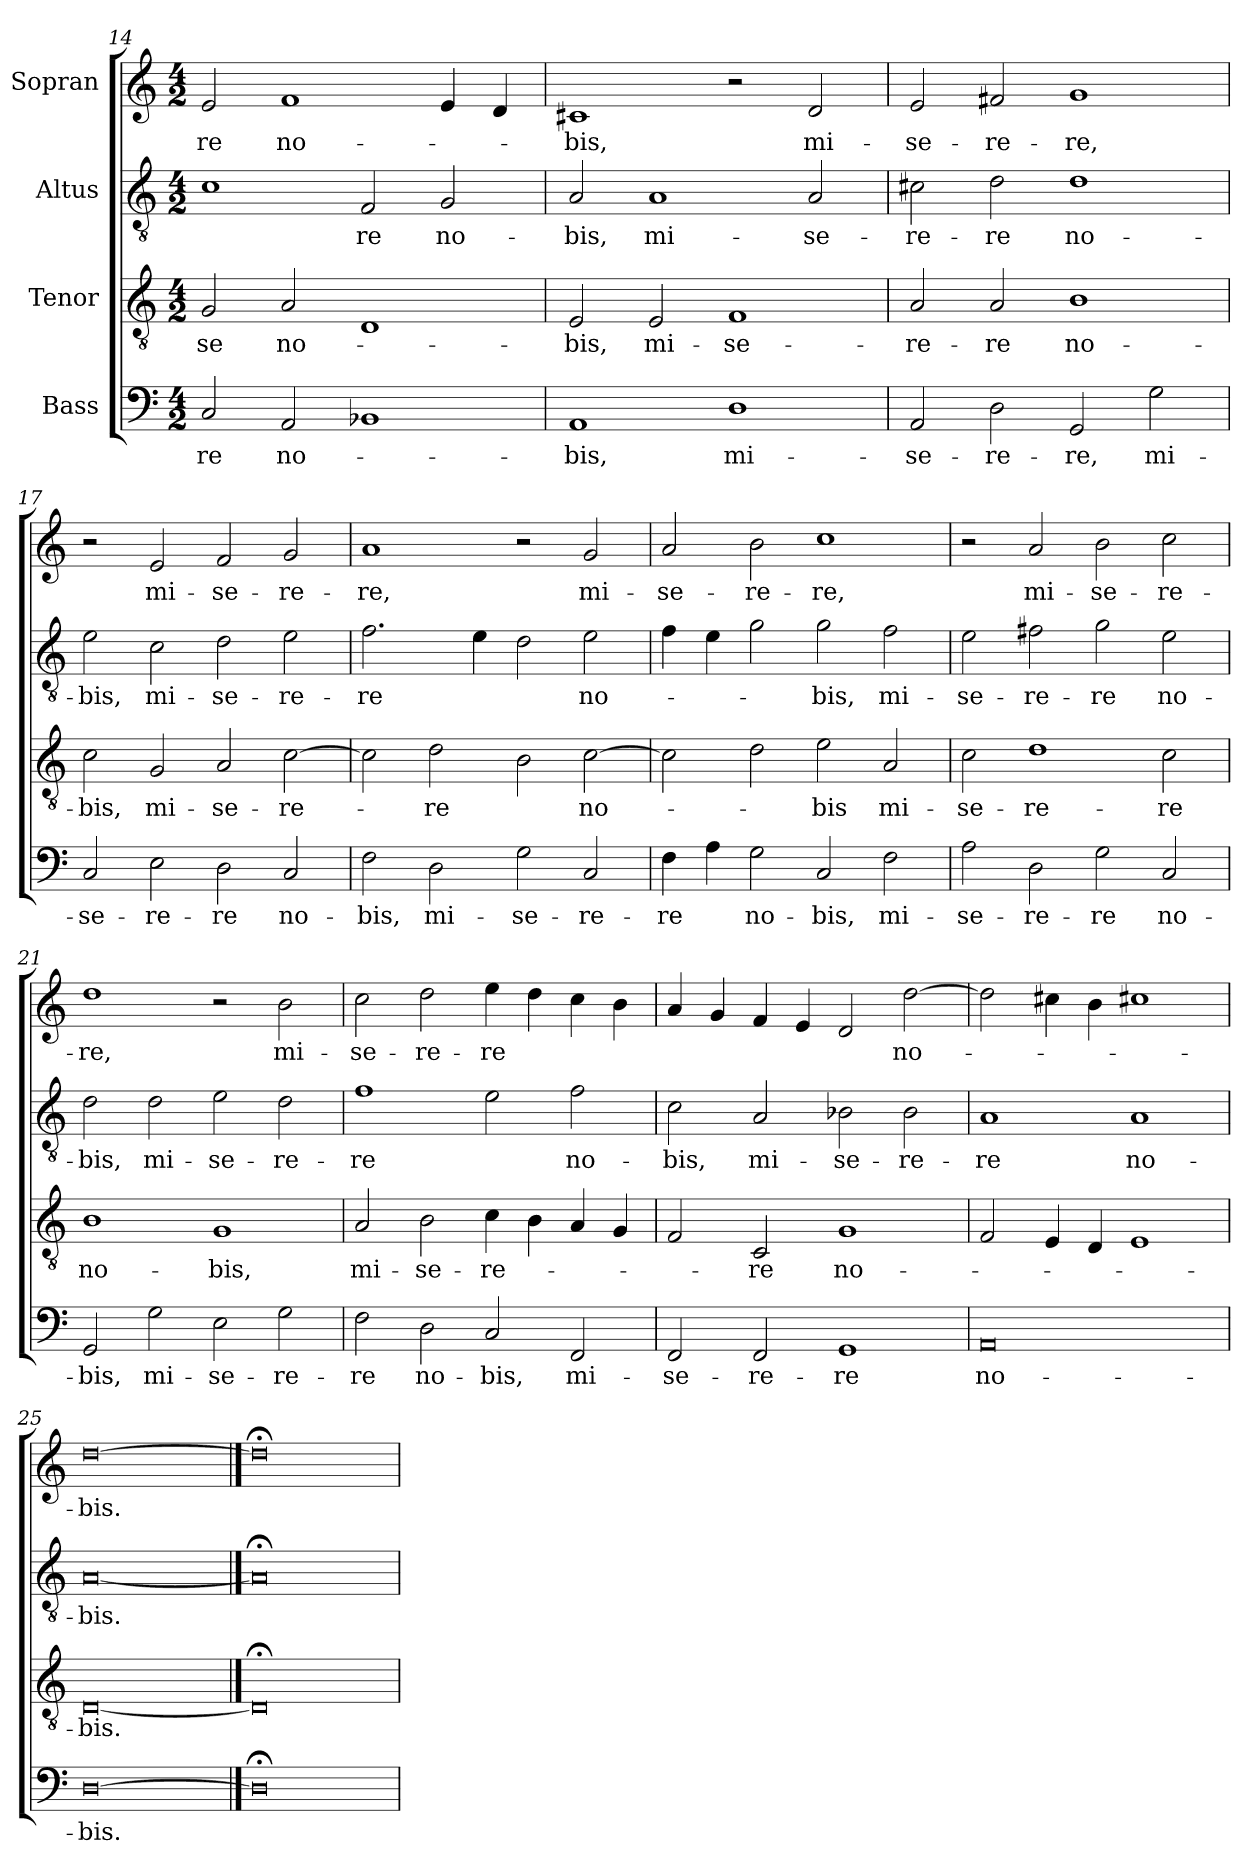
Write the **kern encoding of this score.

**kern	**text	**kern	**text	**kern	**text	**kern	**text
*part4	*part4	*part3	*part3	*part2	*part2	*part1	*part1
*staff4	*staff4	*staff3	*staff3	*staff2	*staff2	*staff1	*staff1
*I"Bass	*	*I"Tenor	*	*I"Altus	*	*I"Sopran	*
*clefF4	*	*clefGv2	*	*clefGv2	*	*clefG2	*
*k[]	*	*k[]	*	*k[]	*	*k[]	*
*M4/2	*	*M4/2	*	*M4/2	*	*M4/2	*
=14	=14	=14	=14	=14	=14	=14	=14
2C/	-re	2G/	-se	1c\	.	2e/	-re
2AA/	no-	2A/	no-	.	.	1f/	no-
1BB-X/	.	1D/	.	2F/	-re	.	.
.	.	.	.	2G/	no-	4e/	.
.	.	.	.	.	.	4d/	.
=15	=15	=15	=15	=15	=15	=15	=15
1AA/	-bis,	2E/	-bis,	2A/	-bis,	1c#X/	-bis,
.	.	2E/	mi-	1A/	mi-	.	.
1D\	mi-	1F/	-se-	.	.	2r	.
.	.	.	.	2A/	-se-	2d/	mi-
=16	=16	=16	=16	=16	=16	=16	=16
2AA/	-se-	2A/	-re-	2c#X\	-re-	2e/	-se-
2D\	-re-	2A/	-re	2d\	-re	2f#X/	-re-
2GG/	-re,	1B\	no-	1d\	no-	1g/	-re,
2G\	mi-	.	.	.	.	.	.
=17	=17	=17	=17	=17	=17	=17	=17
2C/	-se-	2c\	-bis,	2e\	-bis,	2r	.
2E\	-re-	2G/	mi-	2c\	mi-	2e/	mi-
2D\	-re	2A/	-se-	2d\	-se-	2f/	-se-
2C/	no-	[2c\	-re-	2e\	-re-	2g/	-re-
=18	=18	=18	=18	=18	=18	=18	=18
2F\	-bis,	2c\]	.	2.f\	-re	1a/	-re,
2D\	mi-	2d\	-re	.	.	.	.
.	.	.	.	4e\	.	.	.
2G\	-se-	2B\	.	2d\	.	2r	.
2C/	-re-	[2c\	no-	2e\	no-	2g/	mi-
=19	=19	=19	=19	=19	=19	=19	=19
4F\	-re	2c\]	.	4f\	.	2a/	-se-
4A\	.	.	.	4e\	.	.	.
2G\	no-	2d\	.	2g\	.	2b\	-re-
2C/	-bis,	2e\	-bis	2g\	-bis,	1cc\	-re,
2F\	mi-	2A/	mi-	2f\	mi-	.	.
=20	=20	=20	=20	=20	=20	=20	=20
2A\	-se-	2c\	-se-	2e\	-se-	2r	.
2D\	-re-	1d\	-re-	2f#X\	-re-	2a/	mi-
2G\	-re	.	.	2g\	-re	2b\	-se-
2C/	no-	2c\	-re	2e\	no-	2cc\	-re-
=21	=21	=21	=21	=21	=21	=21	=21
2GG/	-bis,	1B\	no-	2d\	-bis,	1dd\	-re,
2G\	mi-	.	.	2d\	mi-	.	.
2E\	-se-	1G/	-bis,	2e\	-se-	2r	.
2G\	-re-	.	.	2d\	-re-	2b\	mi-
=22	=22	=22	=22	=22	=22	=22	=22
2F\	-re	2A/	mi-	1f\	-re	2cc\	-se-
2D\	no-	2B\	-se-	.	.	2dd\	-re-
2C/	-bis,	4c\	-re-	2e\	.	4ee\	-re
.	.	4B\	.	.	.	4dd\	.
2FF/	mi-	4A/	.	2f\	no-	4cc\	.
.	.	4G/	.	.	.	4b\	.
=23	=23	=23	=23	=23	=23	=23	=23
2FF/	-se-	2F/	.	2c\	-bis,	4a/	.
.	.	.	.	.	.	4g/	.
2FF/	-re-	2C/	-re	2A/	mi-	4f/	.
.	.	.	.	.	.	4e/	.
1GG/	-re	1G/	no-	2B-X\	-se-	2d/	.
.	.	.	.	2B-\	-re-	[2dd\	no-
=24	=24	=24	=24	=24	=24	=24	=24
0AA/	no-	2F/	.	1A/	-re	2dd\]	.
.	.	4E/	.	.	.	4cc#X\	.
.	.	4D/	.	.	.	4b\	.
.	.	1E/	.	1A/	no-	1cc#X\	.
=25	=25	=25	=25	=25	=25	=25	=25
[0D\	-bis.	[0D/	-bis.	[0A/	-bis.	[0dd\	-bis.
==26	==26	==26	==26	==26	==26	==26	==26
0D;<\]	.	0D;</]	.	0A;</]	.	0dd;<\]	.
=	=	=	=	=	=	=	=
*-	*-	*-	*-	*-	*-	*-	*-
